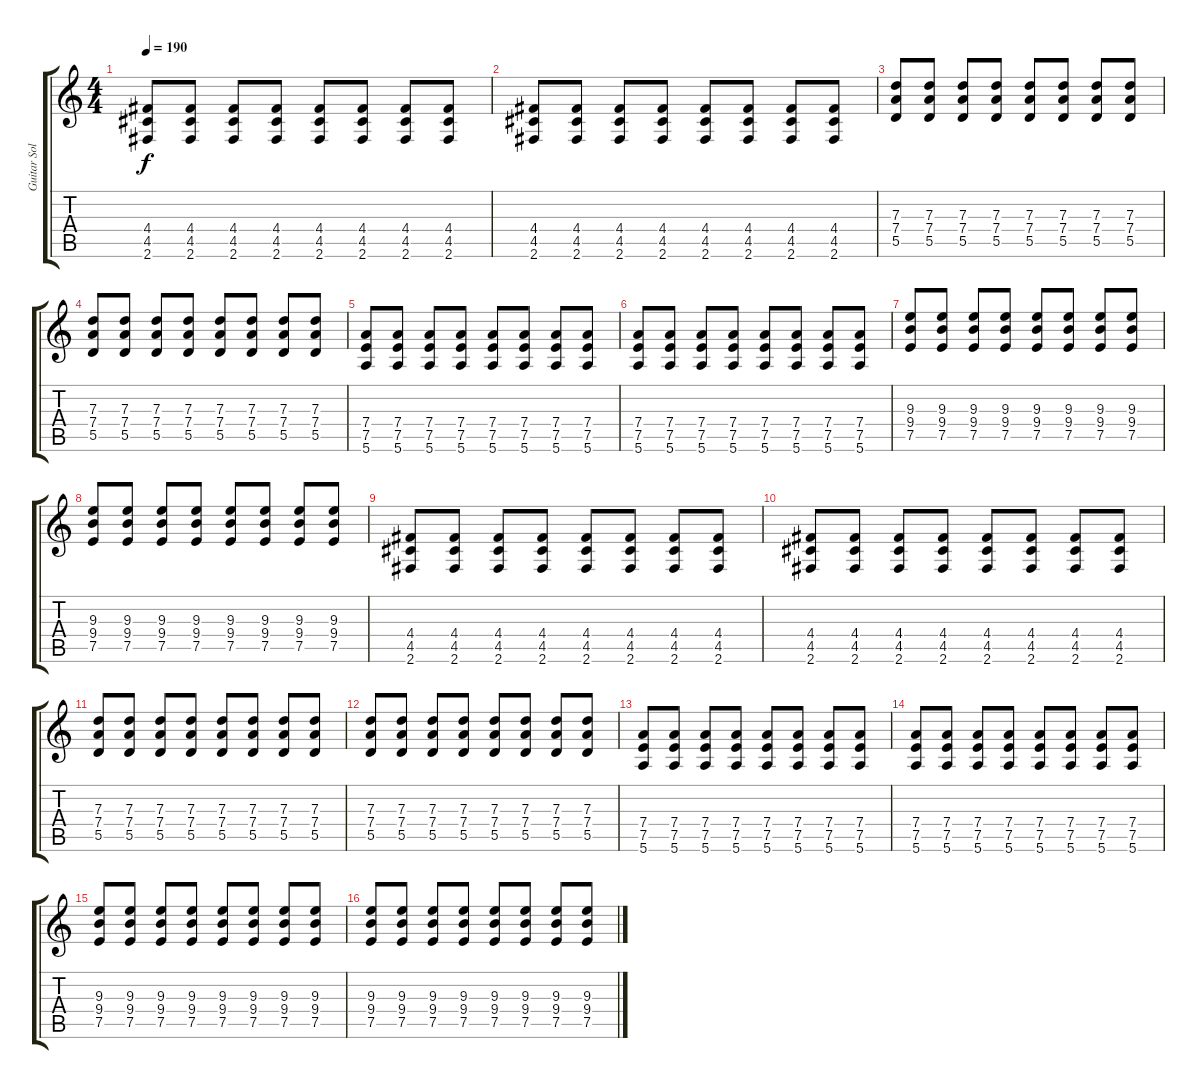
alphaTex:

\track ("Guitar Solo" "Guitar Sol") {instrument overdrivenguitar}
\staff {score tabs}
\tuning (E4 B3 G3 D3 A2 E2) {hide}
\ts (4 4)
\tempo 190
\clef g2
\ks c
(4.4 4.5 2.6).8{dy f} (4.4 4.5 2.6).8 (4.4 4.5 2.6).8 (4.4 4.5 2.6).8 (4.4 4.5 2.6).8 (4.4 4.5 2.6).8 (4.4 4.5 2.6).8 (4.4 4.5 2.6).8 |
(4.4 4.5 2.6).8 (4.4 4.5 2.6).8 (4.4 4.5 2.6).8 (4.4 4.5 2.6).8 (4.4 4.5 2.6).8 (4.4 4.5 2.6).8 (4.4 4.5 2.6).8 (4.4 4.5 2.6).8 |
(7.3 7.4 5.5).8 (7.3 7.4 5.5).8 (7.3 7.4 5.5).8 (7.3 7.4 5.5).8 (7.3 7.4 5.5).8 (7.3 7.4 5.5).8 (7.3 7.4 5.5).8 (7.3 7.4 5.5).8 |
(7.3 7.4 5.5).8 (7.3 7.4 5.5).8 (7.3 7.4 5.5).8 (7.3 7.4 5.5).8 (7.3 7.4 5.5).8 (7.3 7.4 5.5).8 (7.3 7.4 5.5).8 (7.3 7.4 5.5).8 |
(7.4 7.5 5.6).8 (7.4 7.5 5.6).8 (7.4 7.5 5.6).8 (7.4 7.5 5.6).8 (7.4 7.5 5.6).8 (7.4 7.5 5.6).8 (7.4 7.5 5.6).8 (7.4 7.5 5.6).8 |
(7.4 7.5 5.6).8 (7.4 7.5 5.6).8 (7.4 7.5 5.6).8 (7.4 7.5 5.6).8 (7.4 7.5 5.6).8 (7.4 7.5 5.6).8 (7.4 7.5 5.6).8 (7.4 7.5 5.6).8 |
(9.3 9.4 7.5).8 (9.3 9.4 7.5).8 (9.3 9.4 7.5).8 (9.3 9.4 7.5).8 (9.3 9.4 7.5).8 (9.3 9.4 7.5).8 (9.3 9.4 7.5).8 (9.3 9.4 7.5).8 |
(9.3 9.4 7.5).8 (9.3 9.4 7.5).8 (9.3 9.4 7.5).8 (9.3 9.4 7.5).8 (9.3 9.4 7.5).8 (9.3 9.4 7.5).8 (9.3 9.4 7.5).8 (9.3 9.4 7.5).8 |
(4.4 4.5 2.6).8 (4.4 4.5 2.6).8 (4.4 4.5 2.6).8 (4.4 4.5 2.6).8 (4.4 4.5 2.6).8 (4.4 4.5 2.6).8 (4.4 4.5 2.6).8 (4.4 4.5 2.6).8 |
(4.4 4.5 2.6).8 (4.4 4.5 2.6).8 (4.4 4.5 2.6).8 (4.4 4.5 2.6).8 (4.4 4.5 2.6).8 (4.4 4.5 2.6).8 (4.4 4.5 2.6).8 (4.4 4.5 2.6).8 |
(7.3 7.4 5.5).8 (7.3 7.4 5.5).8 (7.3 7.4 5.5).8 (7.3 7.4 5.5).8 (7.3 7.4 5.5).8 (7.3 7.4 5.5).8 (7.3 7.4 5.5).8 (7.3 7.4 5.5).8 |
(7.3 7.4 5.5).8 (7.3 7.4 5.5).8 (7.3 7.4 5.5).8 (7.3 7.4 5.5).8 (7.3 7.4 5.5).8 (7.3 7.4 5.5).8 (7.3 7.4 5.5).8 (7.3 7.4 5.5).8 |
(7.4 7.5 5.6).8 (7.4 7.5 5.6).8 (7.4 7.5 5.6).8 (7.4 7.5 5.6).8 (7.4 7.5 5.6).8 (7.4 7.5 5.6).8 (7.4 7.5 5.6).8 (7.4 7.5 5.6).8 |
(7.4 7.5 5.6).8 (7.4 7.5 5.6).8 (7.4 7.5 5.6).8 (7.4 7.5 5.6).8 (7.4 7.5 5.6).8 (7.4 7.5 5.6).8 (7.4 7.5 5.6).8 (7.4 7.5 5.6).8 |
(9.3 9.4 7.5).8 (9.3 9.4 7.5).8 (9.3 9.4 7.5).8 (9.3 9.4 7.5).8 (9.3 9.4 7.5).8 (9.3 9.4 7.5).8 (9.3 9.4 7.5).8 (9.3 9.4 7.5).8 |
(9.3 9.4 7.5).8 (9.3 9.4 7.5).8 (9.3 9.4 7.5).8 (9.3 9.4 7.5).8 (9.3 9.4 7.5).8 (9.3 9.4 7.5).8 (9.3 9.4 7.5).8 (9.3 9.4 7.5).8
